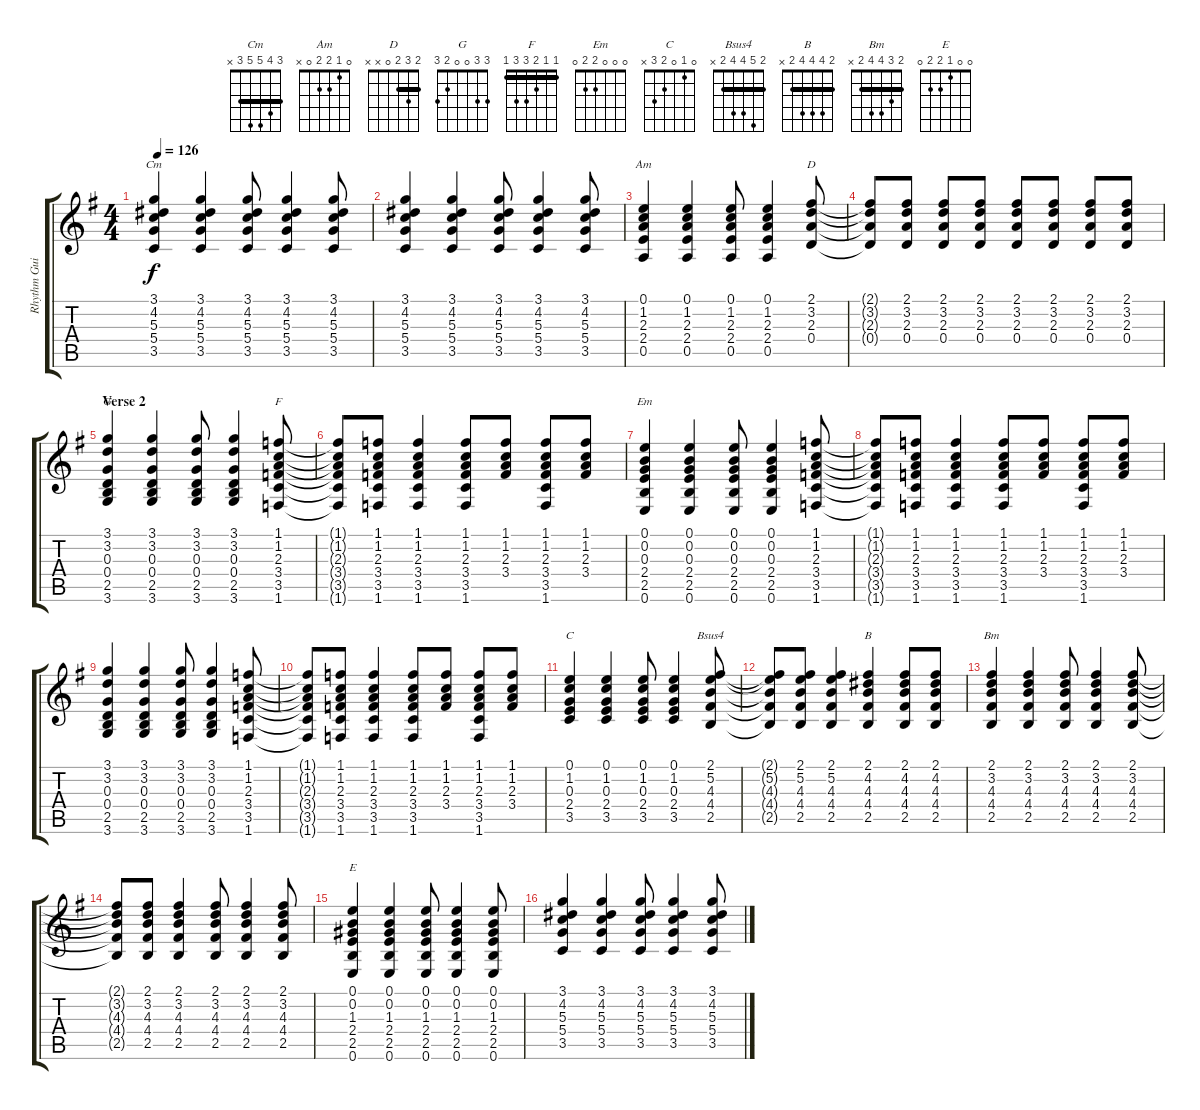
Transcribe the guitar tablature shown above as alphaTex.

\track ("Rhythm Guitar" "Rhythm Gui") {instrument acousticguitarsteel}
\staff {score tabs}
\tuning (E4 B3 G3 D3 A2 E2) {hide}
\chord ("Cm" 3 4 5 5 3 x) {barre 3}
\chord ("Am" 0 1 2 2 0 x)
\chord ("D" 2 3 2 0 x x) {barre 2}
\chord ("G" 3 3 0 0 2 3)
\chord ("F" 1 1 2 3 3 1) {barre 1}
\chord ("Em" 0 0 0 2 2 0)
\chord ("C" 0 1 0 2 3 x)
\chord ("Bsus4" 2 5 4 4 2 x) {barre 2}
\chord ("B" 2 4 4 4 2 x) {barre 2}
\chord ("Bm" 2 3 4 4 2 x) {barre 2}
\chord ("E" 0 0 1 2 2 0)
\ts (4 4)
\tempo 126
\clef g2
\ks g
(3.1 4.2 5.3 5.4 3.5).4{ch "Cm" dy f} (3.1 4.2 5.3 5.4 3.5).4 (3.1 4.2 5.3 5.4 3.5).8 (3.1 4.2 5.3 5.4 3.5).4 (3.1 4.2 5.3 5.4 3.5).8 |
(3.1 4.2 5.3 5.4 3.5).4 (3.1 4.2 5.3 5.4 3.5).4 (3.1 4.2 5.3 5.4 3.5).8 (3.1 4.2 5.3 5.4 3.5).4 (3.1 4.2 5.3 5.4 3.5).8 |
(0.1 1.2 2.3 2.4 0.5).4{ch "Am"} (0.1 1.2 2.3 2.4 0.5).4 (0.1 1.2 2.3 2.4 0.5).8 (0.1 1.2 2.3 2.4 0.5).4 (2.1 3.2 2.3 0.4).8{ch "D"} |
(2.1{t} 3.2{t} 2.3{t} 0.4{t}).8 (2.1 3.2 2.3 0.4).8 (2.1 3.2 2.3 0.4).8 (2.1 3.2 2.3 0.4).8 (2.1 3.2 2.3 0.4).8 (2.1 3.2 2.3 0.4).8 (2.1 3.2 2.3 0.4).8 (2.1 3.2 2.3 0.4).8 |
\section ("" "Verse 2")
(3.1 3.2 0.3 0.4 2.5 3.6).4{ch "G"} (3.1 3.2 0.3 0.4 2.5 3.6).4 (3.1 3.2 0.3 0.4 2.5 3.6).8 (3.1 3.2 0.3 0.4 2.5 3.6).4 (1.1 1.2 2.3 3.4 3.5 1.6).8{ch "F"} |
(1.1{t} 1.2{t} 2.3{t} 3.4{t} 3.5{t} 1.6{t}).8 (1.1 1.2 2.3 3.4 3.5 1.6).8 (1.1 1.2 2.3 3.4 3.5 1.6).4 (1.1 1.2 2.3 3.4 3.5 1.6).8 (1.1 1.2 2.3 3.4).8 (1.1 1.2 2.3 3.4 3.5 1.6).8 (1.1 1.2 2.3 3.4).8 |
(0.1 0.2 0.3 2.4 2.5 0.6).4{ch "Em"} (0.1 0.2 0.3 2.4 2.5 0.6).4 (0.1 0.2 0.3 2.4 2.5 0.6).8 (0.1 0.2 0.3 2.4 2.5 0.6).4 (1.1 1.2 2.3 3.4 3.5 1.6).8 |
(1.1{t} 1.2{t} 2.3{t} 3.4{t} 3.5{t} 1.6{t}).8 (1.1 1.2 2.3 3.4 3.5 1.6).8 (1.1 1.2 2.3 3.4 3.5 1.6).4 (1.1 1.2 2.3 3.4 3.5 1.6).8 (1.1 1.2 2.3 3.4).8 (1.1 1.2 2.3 3.4 3.5 1.6).8 (1.1 1.2 2.3 3.4).8 |
(3.1 3.2 0.3 0.4 2.5 3.6).4 (3.1 3.2 0.3 0.4 2.5 3.6).4 (3.1 3.2 0.3 0.4 2.5 3.6).8 (3.1 3.2 0.3 0.4 2.5 3.6).4 (1.1 1.2 2.3 3.4 3.5 1.6).8 |
(1.1{t} 1.2{t} 2.3{t} 3.4{t} 3.5{t} 1.6{t}).8 (1.1 1.2 2.3 3.4 3.5 1.6).8 (1.1 1.2 2.3 3.4 3.5 1.6).4 (1.1 1.2 2.3 3.4 3.5 1.6).8 (1.1 1.2 2.3 3.4).8 (1.1 1.2 2.3 3.4 3.5 1.6).8 (1.1 1.2 2.3 3.4).8 |
(0.1 1.2 0.3 2.4 3.5).4{ch "C"} (0.1 1.2 0.3 2.4 3.5).4 (0.1 1.2 0.3 2.4 3.5).8 (0.1 1.2 0.3 2.4 3.5).4 (2.1 5.2 4.3 4.4 2.5).8{ch "Bsus4"} |
(2.1{t} 5.2{t} 4.3{t} 4.4{t} 2.5{t}).8 (2.1 5.2 4.3 4.4 2.5).8 (2.1 5.2 4.3 4.4 2.5).4 (2.1 4.2 4.3 4.4 2.5).4{ch "B"} (2.1 4.2 4.3 4.4 2.5).8 (2.1 4.2 4.3 4.4 2.5).8 |
(2.1 3.2 4.3 4.4 2.5).4{ch "Bm"} (2.1 3.2 4.3 4.4 2.5).4 (2.1 3.2 4.3 4.4 2.5).8 (2.1 3.2 4.3 4.4 2.5).4 (2.1 3.2 4.3 4.4 2.5).8 |
(2.1{t} 3.2{t} 4.3{t} 4.4{t} 2.5{t}).8 (2.1 3.2 4.3 4.4 2.5).8 (2.1 3.2 4.3 4.4 2.5).4 (2.1 3.2 4.3 4.4 2.5).8 (2.1 3.2 4.3 4.4 2.5).4 (2.1 3.2 4.3 4.4 2.5).8 |
(0.1 0.2 1.3 2.4 2.5 0.6).4{ch "E"} (0.1 0.2 1.3 2.4 2.5 0.6).4 (0.1 0.2 1.3 2.4 2.5 0.6).8 (0.1 0.2 1.3 2.4 2.5 0.6).4 (0.1 0.2 1.3 2.4 2.5 0.6).8 |
(3.1 4.2 5.3 5.4 3.5).4 (3.1 4.2 5.3 5.4 3.5).4 (3.1 4.2 5.3 5.4 3.5).8 (3.1 4.2 5.3 5.4 3.5).4 (3.1 4.2 5.3 5.4 3.5).8
